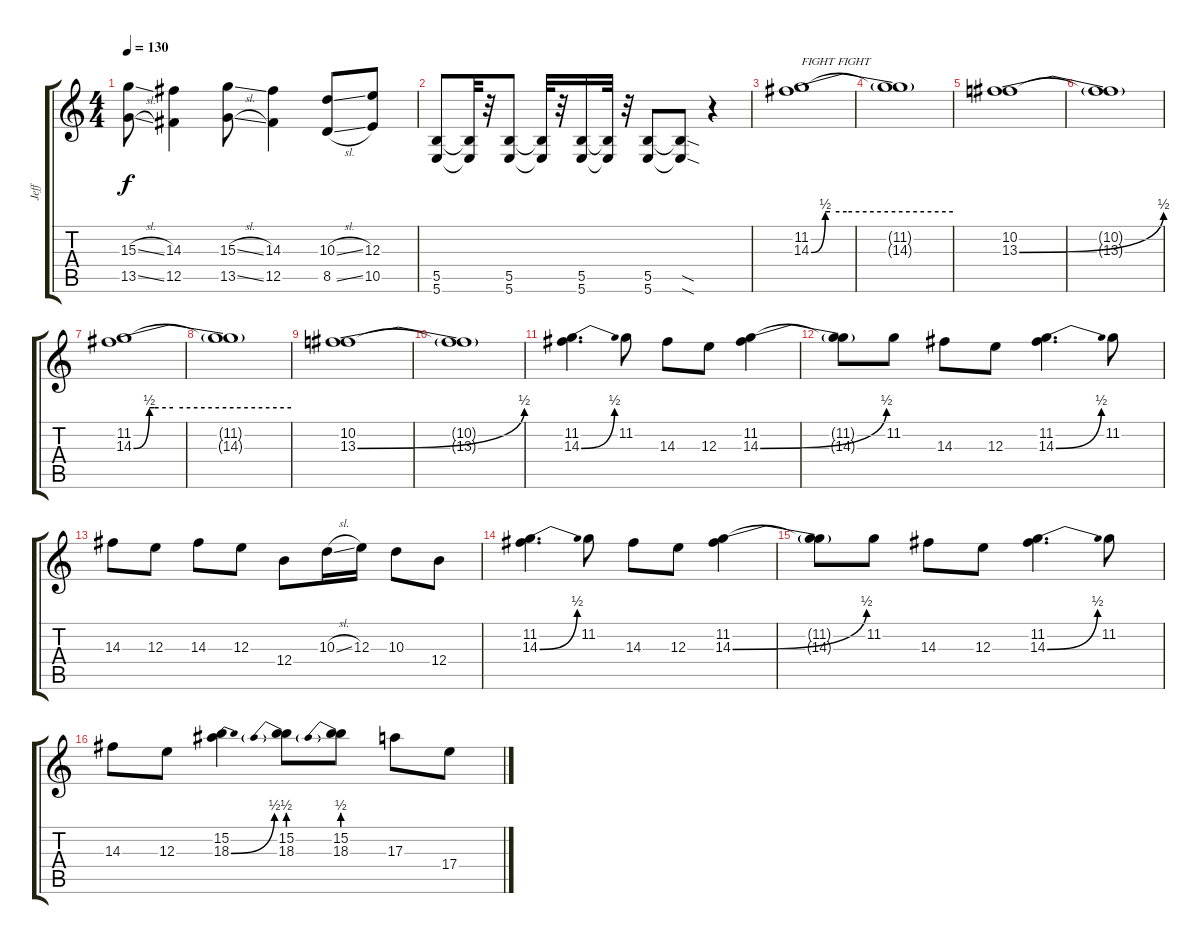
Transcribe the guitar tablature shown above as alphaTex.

\track ("Jeff" "Jeff") {instrument distortionguitar}
\staff {score tabs}
\tuning (Db4 Ab3 E3 B2 Gb2 B1) {hide}
\ts (4 4)
\tempo 130
\clef g2
\ks c
(15.3{sl} 13.5{sl}).8{dy f} (14.3 12.5).4 (15.3{sl} 13.5{sl}).8 (14.3 12.5).4 (10.3{sl} 8.5{sl}).8 (12.3 10.5).8 |
(5.5 5.6).8 (5.5{t} 5.6{t}).32 r.32 (5.5 5.6).8 (5.5{t} 5.6{t}).32 r.32 (5.5 5.6).16 (5.5{t} 5.6{t}).32 r.32 (5.5 5.6).8 (5.5{sod t} 5.6{sod t}).8 r.4 |
(11.2 14.3{be (custom 0 0 6 2 8 2 15 2 60 2)}).1{txt "FIGHT FIGHT"} |
(11.2{t} 14.3{t}).1 |
(10.2 13.3{be (bend 0 0 60 2)}).1 |
(10.2{t} 13.3{t}).1 |
(11.2 14.3{be (custom 0 0 6 2 8 2 15 2 60 2)}).1 |
(11.2{t} 14.3{t}).1 |
(10.2 13.3{be (bend 0 0 60 2)}).1 |
(10.2{t} 13.3{t}).1 |
(11.2 14.3{be (bend 0 0 60 2)}).4{d} 11.2.8 14.3.8 12.3.8 (11.2 14.3{be (bend 0 0 60 2)}).4 |
(11.2{t} 14.3{t}).8 11.2.8 14.3.8 12.3.8 (11.2 14.3{be (bend 0 0 60 2)}).4{d} 11.2.8 |
14.3.8 12.3.8 14.3.8 12.3.8 12.4.8 10.3{sl}.16 12.3.16 10.3.8 12.4.8 |
(11.2 14.3{be (bend 0 0 60 2)}).4{d} 11.2.8 14.3.8 12.3.8 (11.2 14.3{be (bend 0 0 60 2)}).4 |
(11.2{t} 14.3{t}).8 11.2.8 14.3.8 12.3.8 (11.2 14.3{be (bend 0 0 60 2)}).4{d} 11.2.8 |
14.3.8 12.3.8 (15.2 18.3{be (bend 0 0 60 2)}).4 (15.2 18.3{be (prebend 0 2 60 2)}).8 (15.2 18.3{be (prebend 0 2 60 2)}).8 17.3.8 17.4.8
